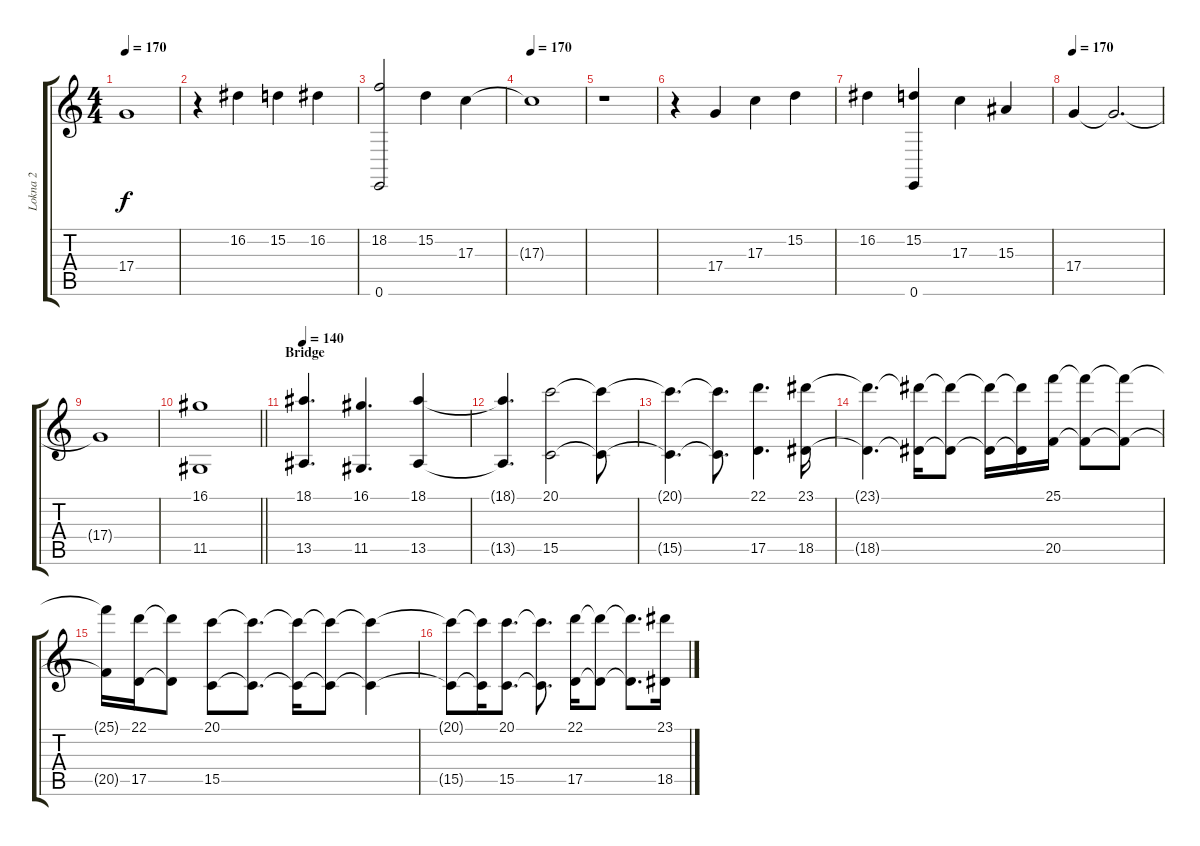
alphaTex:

\track ("Lokna 2" "Lokna 2") {instrument tremolostrings}
\staff {score tabs}
\tuning (E4 B3 G3 D3 A2 E2) {hide}
\ts (4 4)
\tempo 170
\clef g2
\ks c
17.4{t}.1{dy f} |
r.4 16.2.4 15.2.4 16.2.4 |
(18.2 0.6).2 15.2.4 17.3.4 |
\tempo 170
17.3{t}.1 |
r.1 |
r.4 17.4.4{volume 16} 17.3.4 15.2.4 |
16.2.4 (15.2 0.6).4 17.3.4 15.3.4 |
\tempo 170
17.4.4 17.4{t}.2{d} |
17.4{t}.1 |
\barLineRight lightlight
(16.1 11.5).1 |
\section ("" "Bridge")
\tempo 140
(18.1 13.5).4{d} (16.1 11.5).4{d} (18.1 13.5).4 |
(18.1{t} 13.5{t}).4{d} (20.1 15.5).2 (20.1{t} 15.5{t}).8 |
(20.1{t} 15.5{t}).4{d} (20.1{t} 15.5{t}).8{d} (22.1 17.5).4{d} (23.1 18.5).16 |
(23.1{t} 18.5{t}).4{d} (23.1{t} 18.5{t}).16 (23.1{t} 18.5{t}).8 (23.1{t} 18.5{t}).16 (23.1{t} 18.5{t}).16 (25.1 20.5).16 (25.1{t} 20.5{t}).8 (25.1{t} 20.5{t}).8 |
(25.1{t} 20.5{t}).16 (22.1 17.5).16 (22.1{t} 17.5{t}).8 (20.1 15.5).8 (20.1{t} 15.5{t}).8{d} (20.1{t} 15.5{t}).16 (20.1{t} 15.5{t}).8 (20.1{t} 15.5{t}).4 |
(20.1{t} 15.5{t}).8 (20.1{t} 15.5{t}).16 (20.1 15.5).8{d} (20.1{t} 15.5{t}).8{d} (22.1 17.5).16 (22.1{t} 17.5{t}).8 (22.1{t} 17.5{t}).8{d} (23.1 18.5).16
